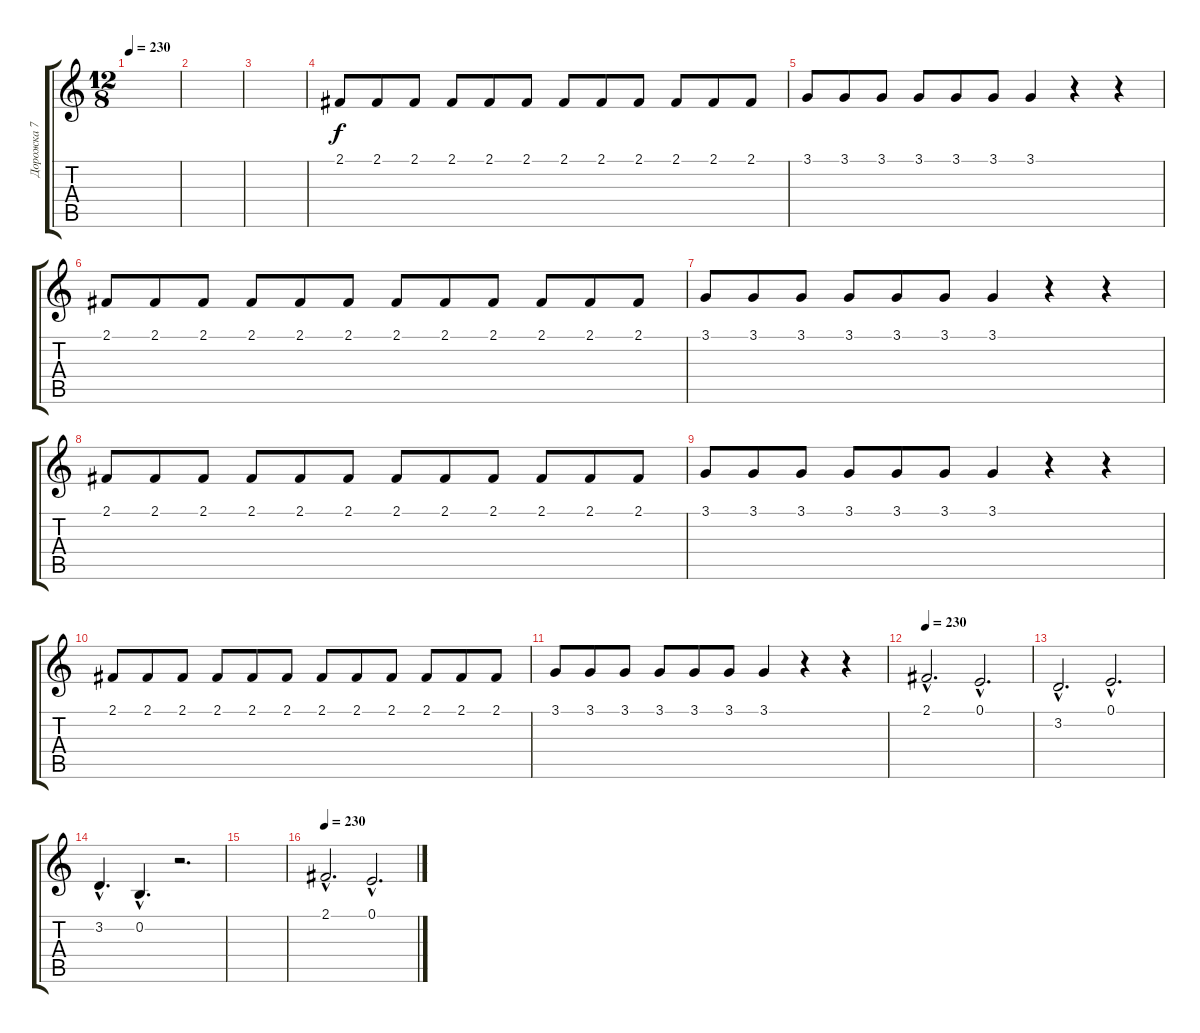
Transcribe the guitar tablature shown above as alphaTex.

\track ("Дорожка 7" "Дорожка 7") {instrument acousticgrandpiano}
\staff {score tabs}
\tuning (E4 B3 G3 D3 A2 E2) {hide}
\ts (12 8)
\tempo 230
\clef g2
\ks c
|
|
|
2.1.8 2.1.8 2.1.8 2.1.8 2.1.8 2.1.8 2.1.8 2.1.8 2.1.8 2.1.8 2.1.8 2.1.8 |
3.1.8 3.1.8 3.1.8 3.1.8 3.1.8 3.1.8 3.1.4 r.4 r.4 |
2.1.8 2.1.8 2.1.8 2.1.8 2.1.8 2.1.8 2.1.8 2.1.8 2.1.8 2.1.8 2.1.8 2.1.8 |
3.1.8 3.1.8 3.1.8 3.1.8 3.1.8 3.1.8 3.1.4 r.4 r.4 |
2.1.8 2.1.8 2.1.8 2.1.8 2.1.8 2.1.8 2.1.8 2.1.8 2.1.8 2.1.8 2.1.8 2.1.8 |
3.1.8 3.1.8 3.1.8 3.1.8 3.1.8 3.1.8 3.1.4 r.4 r.4 |
2.1.8 2.1.8 2.1.8 2.1.8 2.1.8 2.1.8 2.1.8 2.1.8 2.1.8 2.1.8 2.1.8 2.1.8 |
3.1.8 3.1.8 3.1.8 3.1.8 3.1.8 3.1.8 3.1.4 r.4 r.4 |
\tempo 230
2.1{hac}.2{d} 0.1{hac}.2{d} |
3.2{hac}.2{d} 0.1{hac}.2{d} |
3.2{hac}.4{d} 0.2{hac}.4{d} r.2{d} |
|
\tempo 230
2.1{hac}.2{d} 0.1{hac}.2{d}
